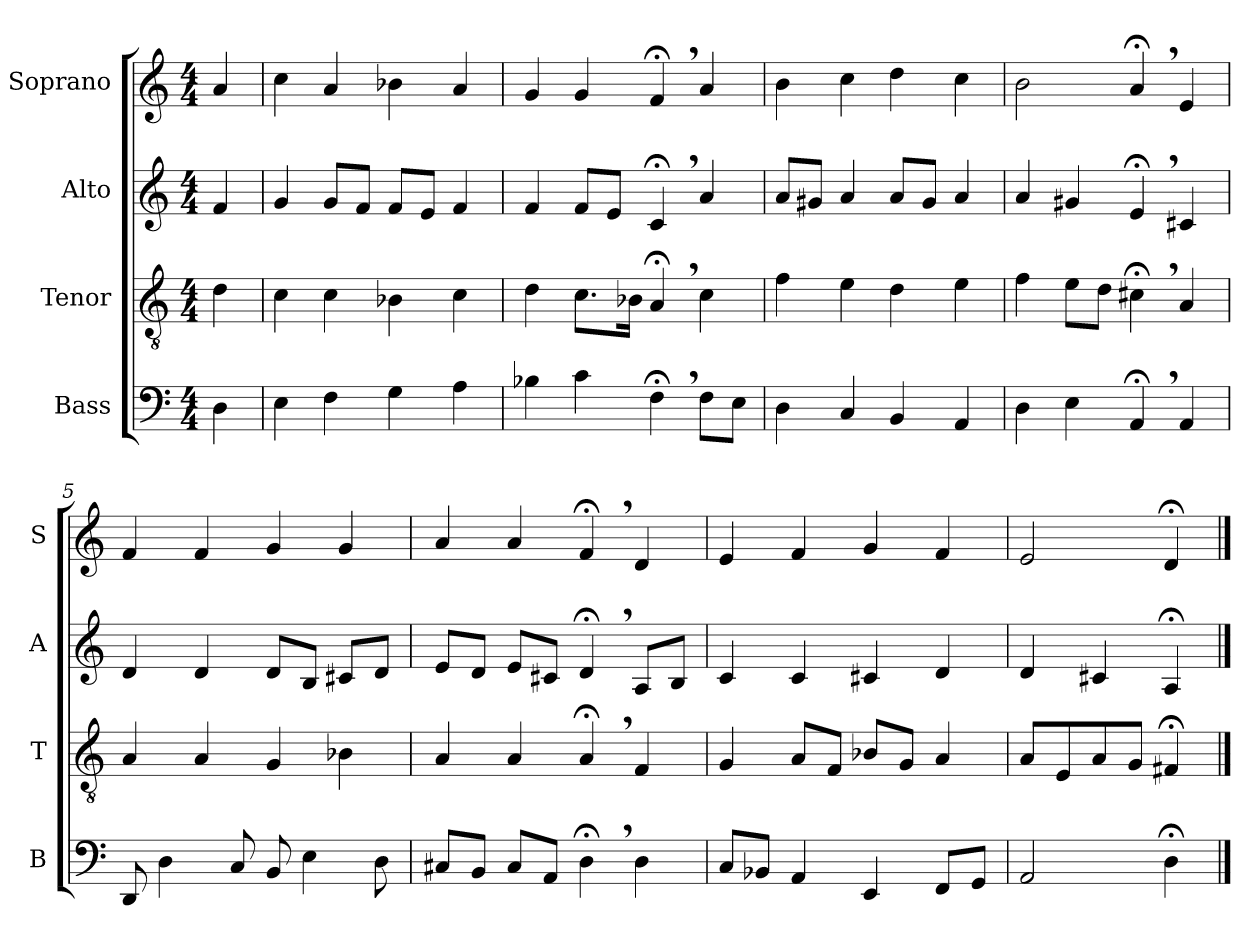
**kern	**kern	**kern	**kern
*part4	*part3	*part2	*part1
*staff4	*staff3	*staff2	*staff1
*I"Bass	*I"Tenor	*I"Alto	*I"Soprano
*I'B	*I'T	*I'A	*I'S
*clefF4	*clefGv2	*clefG2	*clefG2
*k[]	*k[]	*k[]	*k[]
*M4/4	*M4/4	*M4/4	*M4/4
=	=	=	=
4D\	4d\	4f/	4a/
=1	=1	=1	=1
4E\	4c\	4g/	4cc\
4F\	4c\	8g/L	4a/
.	.	8f/J	.
4G\	4B-X\	8f/L	4b-X\
.	.	8e/J	.
4A\	4c\	4f/	4a/
=2	=2	=2	=2
4B-X\	4d\	4f/	4g/
4c\	8.c\L	8f/L	4g/
.	.	8e/J	.
.	16B-X\Jk	.	.
4F;<,\	4A;<,/	4c;<,/	4f;<,/
8F\L	4c\	4a/	4a/
8E\J	.	.	.
=3	=3	=3	=3
4D\	4f\	8a/L	4b\
.	.	8g#X/J	.
4C/	4e\	4a/	4cc\
4BB/	4d\	8a/L	4dd\
.	.	8g#/J	.
4AA/	4e\	4a/	4cc\
=4	=4	=4	=4
4D\	4f\	4a/	2b\
4E\	8e\L	4g#X/	.
.	8d\J	.	.
4AA;<,/	4c#X;<,\	4e;<,/	4a;<,/
4AA/	4A/	4c#X/	4e/
=5	=5	=5	=5
8DD/	4A/	4d/	4f/
4D\	.	.	.
.	4A/	4d/	4f/
8C/	.	.	.
8BB/	4G/	8d/L	4g/
4E\	.	8B/J	.
.	4B-X\	8c#X/L	4g/
8D\	.	8d/J	.
=6	=6	=6	=6
8C#X/L	4A/	8e/L	4a/
8BB/J	.	8d/J	.
8C#/L	4A/	8e/L	4a/
8AA/J	.	8c#X/J	.
4D;<,\	4A;<,/	4d;<,/	4f;<,/
4D\	4F/	8A/L	4d/
.	.	8B/J	.
=7	=7	=7	=7
8C/L	4G/	4c/	4e/
8BB-X/J	.	.	.
4AA/	8A/L	4c/	4f/
.	8F/J	.	.
4EE/	8B-X/L	4c#X/	4g/
.	8G/J	.	.
8FF/L	4A/	4d/	4f/
8GG/J	.	.	.
=8	=8	=8	=8
2AA/	8A/L	4d/	2e/
.	8E/	.	.
.	8A/	4c#X/	.
.	8G/J	.	.
4D;<\	4F#X;</	4A;</	4d;</
==	==	==	==
*-	*-	*-	*-
